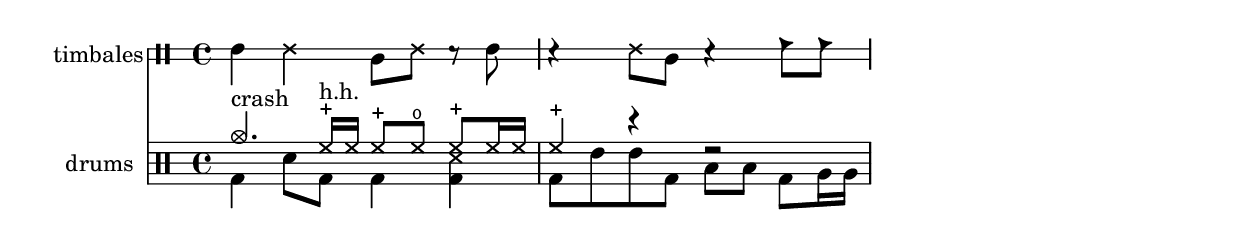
%% Do not edit this file; it is auto-generated from LSR http://lsr.dsi.unimi.it
%% This file is in the public domain.
\version "2.13.0"

\header {
  lsrtags = "rhythms, percussion"

  texidoces = "
Mediante la utilización de las potentes herramientas preconfiguradas
como la función @code{\\drummode} y el contexto @code{DrumStaff}, la
introducción de partes para percusión es muy fácil: las percusiones se
sitúan en sus propias posiciones de pentagrama (con una clave
especial) y tienen las cabezas correspondientes al instrumento.  Es
posible añadir un símbolo adicional a la percusión o reducir el número
de líneas.

"
  doctitlees = "Escritura de partes de percusión"

  texidocfr = "
Grâce à la puissance des outils préconfigurés tels que la fonction
@code{\\drummode} et le contexte @code{DrumStaff}, la saisie de 
parties pour percussions est extrêmement simplifiée : chaque composant
d'une batterie trouve sa place sur une portée dédiée (avec une clef 
spécifique) et les têtes de note sont spécifiques à chaque élément.  
Il est également possible d'affecter un symbole particulier à chaque 
élément, tout comme de restreindre le nombre de lignes de la portée.

"

  doctitlefr = "Ajout de parties de batterie"


  texidoc = "
Using the powerful pre-configured tools such as the @code{\\drummode}
function and the @code{DrumStaff} context, inputting drum parts is
quite easy: drums are placed at their own staff positions (with a
special clef symbol) and have note heads according to the drum.
Attaching an extra symbol to the drum or restricting the number of
lines is possible. 

"
  doctitle = "Adding drum parts"
} % begin verbatim

drh = \drummode { cymc4.^"crash" hhc16^"h.h." hh hhc8 hho hhc8 hh16 hh hhc4 r4 r2 }
drl = \drummode { bd4 sn8 bd bd4 << bd ss >>  bd8 tommh tommh bd toml toml bd tomfh16 tomfh }
timb = \drummode { timh4 ssh timl8 ssh r timh r4 ssh8 timl r4 cb8 cb }

\score {
  <<
    \new DrumStaff \with {
      drumStyleTable = #timbales-style
      \override StaffSymbol #'line-count = #2
      \override BarLine #'bar-size = #2
    } <<
      \set Staff.instrumentName = #"timbales"
      \timb
    >>
    \new DrumStaff <<
      \set Staff.instrumentName = #"drums"
      \new DrumVoice { \stemUp \drh }
      \new DrumVoice { \stemDown \drl }
    >>
  >>
  \layout { }
  \midi {
    \context {
      \Score
      tempoWholesPerMinute = #(ly:make-moment 120 4)
    }
  }
}
